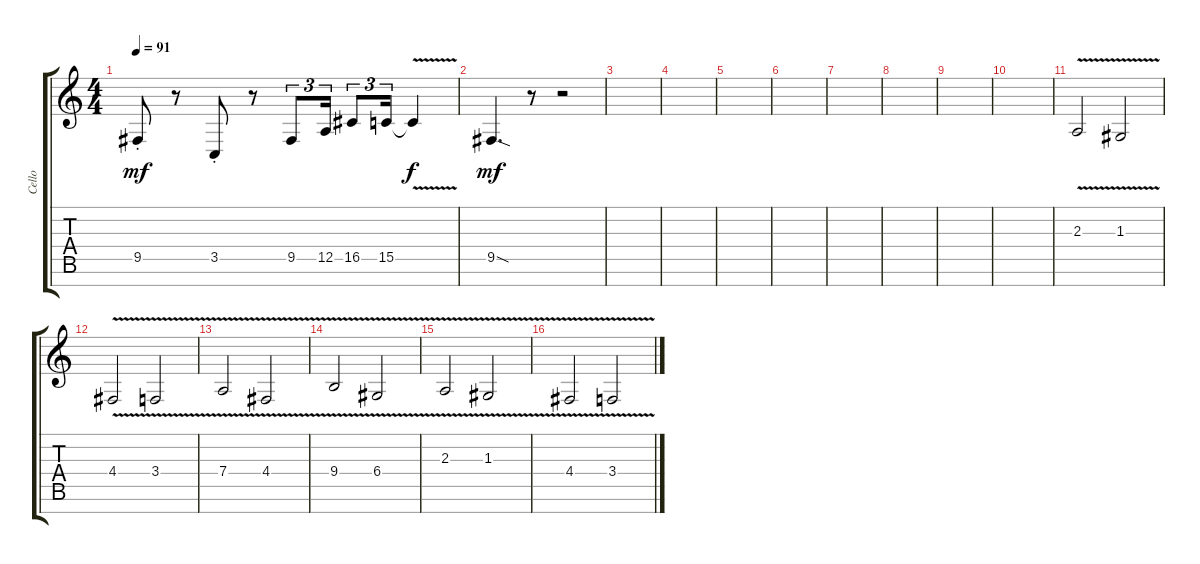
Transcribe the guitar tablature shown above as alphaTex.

\track ("Cello" "Cello") {instrument cello}
\staff {score tabs}
\tuning (E4 B3 G3 D3 A2 E2 B1) {hide}
\ts (4 4)
\tempo 91
\clef g2
\ks c
9.5{st}.8{dy mf} r.8 3.5{st}.8 r.8 9.5.8{tu (3 2)} 12.5.16{tu (3 2)} 16.5.8{tu (3 2)} 15.5.16{tu (3 2)} 15.5{v t}.4{dy f} |
9.5{sod}.4{d dy mf} r.8 r.2 |
|
|
|
|
|
|
|
|
2.3{v}.2 1.3{v}.2 |
4.4{v}.2 3.4{v}.2 |
7.4{v}.2 4.4{v}.2 |
9.4{v}.2 6.4{v}.2 |
2.3{v}.2 1.3{v}.2 |
4.4{v}.2 3.4{v}.2
